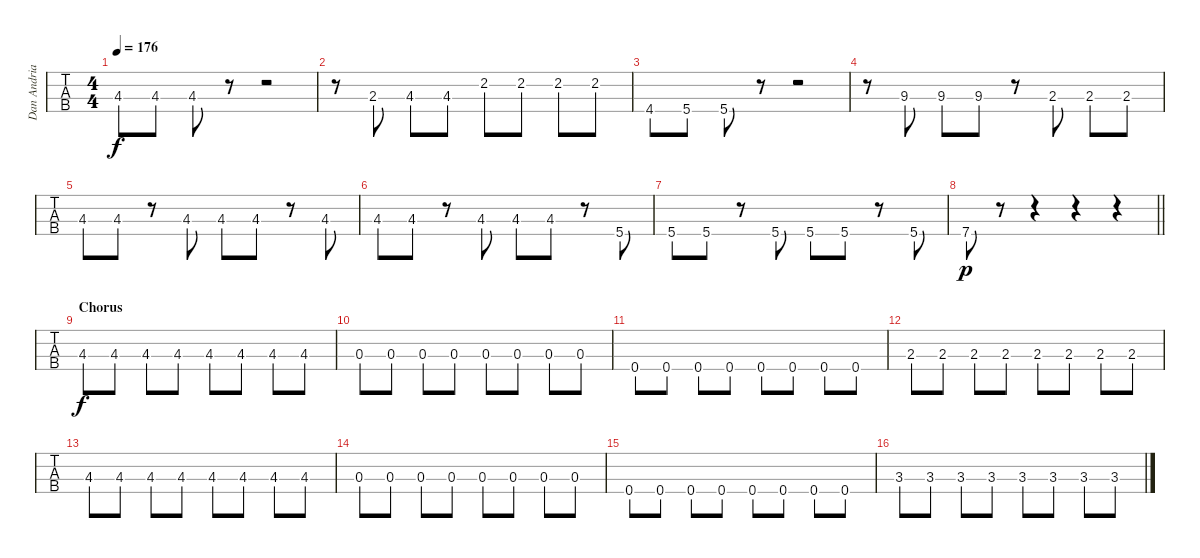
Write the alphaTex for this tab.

\track ("Dan Andriano - Bass" "Dan Andria") {instrument electricbassfinger}
\staff {tabs}
\tuning (G2 D2 A1 E1) {hide}
\ts (4 4)
\tempo 176
\clef f4
\ks e
4.3.8{dy f} 4.3.8 4.3.8 r.8 r.2 |
r.8 2.3.8 4.3.8 4.3.8 2.2.8 2.2.8 2.2.8 2.2.8 |
4.4.8 5.4.8 5.4.8 r.8 r.2 |
r.8 9.3.8 9.3.8 9.3.8 r.8 2.3.8 2.3.8 2.3.8 |
4.3.8 4.3.8 r.8 4.3.8 4.3.8 4.3.8 r.8 4.3.8 |
4.3.8 4.3.8 r.8 4.3.8 4.3.8 4.3.8 r.8 5.4.8 |
5.4.8 5.4.8 r.8 5.4.8 5.4.8 5.4.8 r.8 5.4.8 |
\barLineRight lightlight
7.4.8{dy p} r.8 r.4 r.4 r.4 |
\section ("" "Chorus")
4.3.8{dy f} 4.3.8 4.3.8 4.3.8 4.3.8 4.3.8 4.3.8 4.3.8 |
0.3.8 0.3.8 0.3.8 0.3.8 0.3.8 0.3.8 0.3.8 0.3.8 |
0.4.8 0.4.8 0.4.8 0.4.8 0.4.8 0.4.8 0.4.8 0.4.8 |
2.3.8 2.3.8 2.3.8 2.3.8 2.3.8 2.3.8 2.3.8 2.3.8 |
4.3.8 4.3.8 4.3.8 4.3.8 4.3.8 4.3.8 4.3.8 4.3.8 |
0.3.8 0.3.8 0.3.8 0.3.8 0.3.8 0.3.8 0.3.8 0.3.8 |
0.4.8 0.4.8 0.4.8 0.4.8 0.4.8 0.4.8 0.4.8 0.4.8 |
3.3.8 3.3.8 3.3.8 3.3.8 3.3.8 3.3.8 3.3.8 3.3.8
